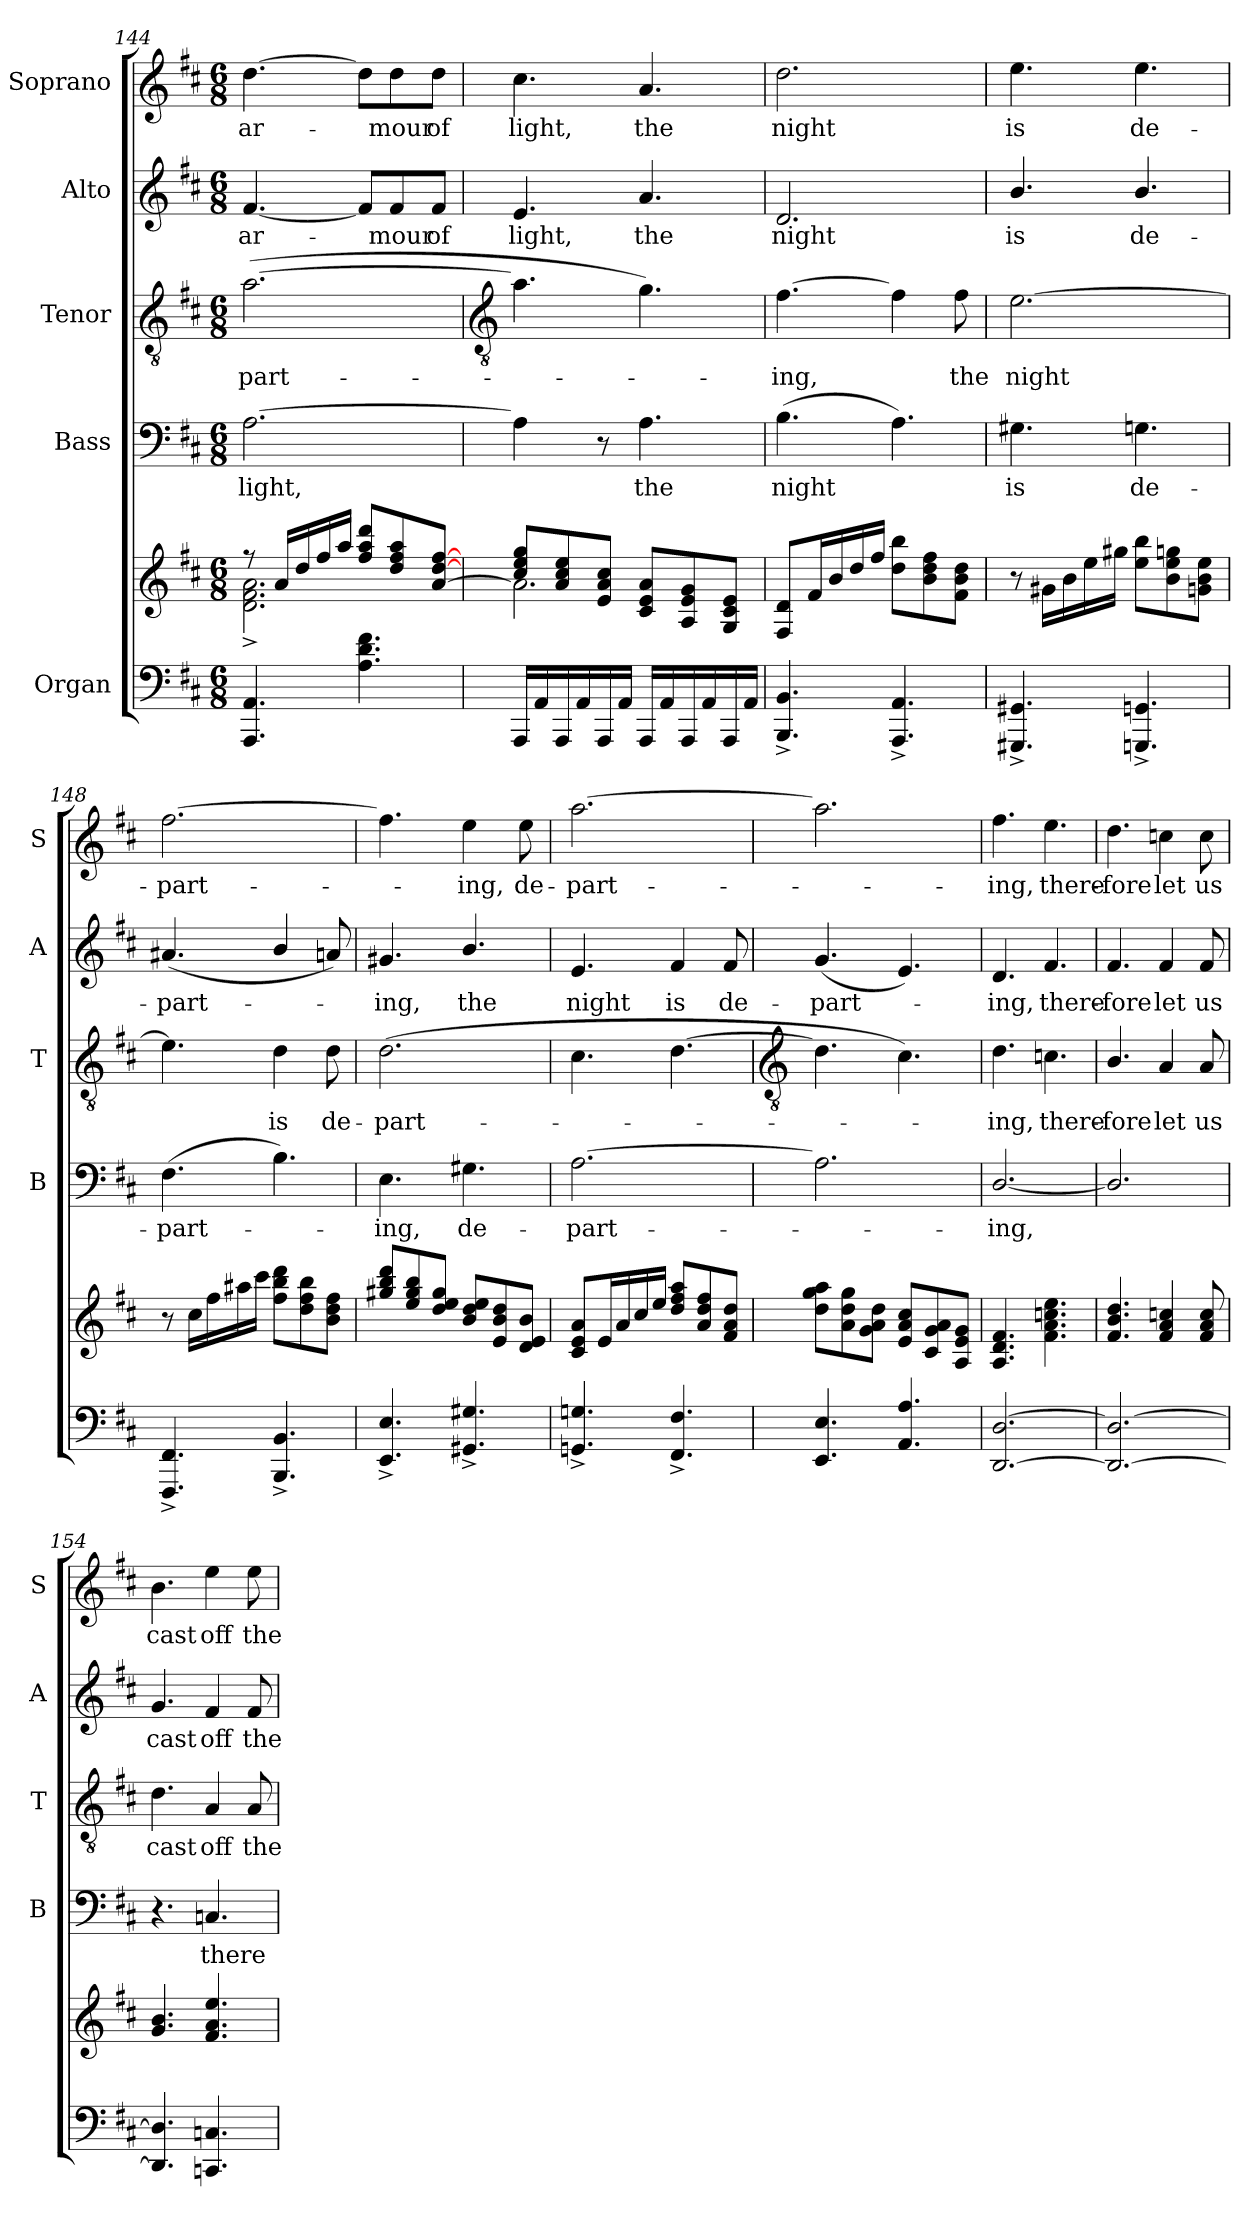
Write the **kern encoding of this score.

**kern	**kern	**kern	**text	**kern	**text	**kern	**text	**kern	**text
*part5	*part5	*part4	*part4	*part3	*part3	*part2	*part2	*part1	*part1
*staff6	*staff5	*staff4	*staff4	*staff3	*staff3	*staff2	*staff2	*staff1	*staff1
*I"Organ	*	*I"Bass	*	*I"Tenor	*	*I"Alto	*	*I"Soprano	*
*	*	*I'B	*	*I'T	*	*I'A	*	*I'S	*
*clefF4	*clefG2	*clefF4	*	*clefGv2	*	*clefG2	*	*clefG2	*
*k[f#c#]	*k[f#c#]	*k[f#c#]	*	*k[f#c#]	*	*k[f#c#]	*	*k[f#c#]	*
*D:	*D:	*D:	*	*D:	*	*D:	*	*D:	*
*M6/8	*M6/8	*M6/8	*	*M6/8	*	*M6/8	*	*M6/8	*
=144	=144	=144	=144	=144	=144	=144	=144	=144	=144
*	*^	*	*	*	*	*	*	*	*
!	!	!	!	!LO:LY:b	!	!LO:LY:b	!	!LO:LY:b	!	!LO:LY:b
4.AAA 4.AA	8r	2.d\^ 2.f#\^ 2.a\^	[2.A	light,	(>[2.a	-part-	[4.f#	ar-	[4.dd	ar-
.	16a/LL	.	.	.	.	.	.	.	.	.
.	16dd/	.	.	.	.	.	.	.	.	.
.	16ff#/	.	.	.	.	.	.	.	.	.
.	16aa/JJ	.	.	.	.	.	.	.	.	.
4.A 4.d 4.f#	8ff#/ 8aa/ 8ddd/L	.	.	.	.	.	8f#/L]	.	8dd\L]	.
!	!	!	!	!	!	!	!	!LO:LY:b	!	!LO:LY:b
.	8dd/ 8ff#/ 8aa/	.	.	.	.	.	8f#/	mour	8dd\	mour
!	!	!	!	!	!	!	!	!LO:LY:b	!	!LO:LY:b
.	[8a/ [8dd/ [8ff#/J	.	.	.	.	.	8f#/J	of	8dd\J	of
!!LO:LB:g=z
=145	=145	=145	=145	=145	=145	=145	=145	=145	=145	=145
*	*	*	*	*	*clefGv2	*	*	*	*	*
!	!	!	!	!	!	!	!	!LO:LY:b	!	!LO:LY:b
16AAALL	8cc#/ 8ee/ 8gg/L	2.a\]	4A]	.	4.a]	.	4.e	light,	4.cc#	light,
16AA	.	.	.	.	.	.	.	.	.	.
16AAA	8a/ 8cc#/ 8ee/	.	.	.	.	.	.	.	.	.
16AA	.	.	.	.	.	.	.	.	.	.
16AAA	8e/ 8a/ 8cc#/J	.	8r	.	.	.	.	.	.	.
16AAJJ	.	.	.	.	.	.	.	.	.	.
!	!	!	!	!LO:LY:b	!	!	!	!LO:LY:b	!	!LO:LY:b
16AAALL	8c#/ 8e/ 8a/L	.	4.A	the	4.g)	.	4.a	the	4.a	the
16AA	.	.	.	.	.	.	.	.	.	.
16AAA	8A/ 8e/ 8g/	.	.	.	.	.	.	.	.	.
16AA	.	.	.	.	.	.	.	.	.	.
16AAA	8G/ 8c#/ 8e/J	.	.	.	.	.	.	.	.	.
16AAJJ	.	.	.	.	.	.	.	.	.	.
=146	=146	=146	=146	=146	=146	=146	=146	=146	=146	=146
!	!	!	!	!LO:LY:b	!	!LO:LY:b	!	!LO:LY:b	!	!LO:LY:b
4.BBB^ 4.BB^	8F# 8dL	2ryy	(>4.B	night	[4.f#	ing,	2.d	night	2.dd	night
.	16f#L	.	.	.	.	.	.	.	.	.
.	16b	.	.	.	.	.	.	.	.	.
.	16dd	.	.	.	.	.	.	.	.	.
.	16ff#JJ	.	.	.	.	.	.	.	.	.
4.AAA^ 4.AA^	8dd\ 8bb\L	.	4.A)	.	4f#]	.	.	.	.	.
.	8b\ 8dd\ 8ff#\	4ryy	.	.	.	.	.	.	.	.
!	!	!	!	!	!	!LO:LY:b	!	!	!	!
.	8f#\ 8b\ 8dd\J	.	.	.	8f#	the	.	.	.	.
=147	=147	=147	=147	=147	=147	=147	=147	=147	=147	=147
!	!	!	!	!LO:LY:b	!	!LO:LY:b	!	!LO:LY:b	!	!LO:LY:b
4.GGG#X^ 4.GG#X^	8r	2ryy	4.G#X	is	[2.e	night	4.b/	is	4.ee	is
.	16g#X\LL	.	.	.	.	.	.	.	.	.
.	16b\	.	.	.	.	.	.	.	.	.
.	16ee\	.	.	.	.	.	.	.	.	.
.	16gg#X\JJ	.	.	.	.	.	.	.	.	.
!	!	!	!	!LO:LY:b	!	!	!	!LO:LY:b	!	!LO:LY:b
4.GGGn^ 4.GGn^	8ee\ 8bb\L	.	4.Gn	de-	.	.	4.b/	de-	4.ee	de-
.	8b\ 8ee\ 8ggn\	4ryy	.	.	.	.	.	.	.	.
.	8gn\ 8b\ 8ee\J	.	.	.	.	.	.	.	.	.
=148	=148	=148	=148	=148	=148	=148	=148	=148	=148	=148
!	!	!	!	!LO:LY:b	!	!	!	!LO:LY:b	!	!LO:LY:b
4.FFF#^ 4.FF#^	8r	2ryy	(>4.F#	-part-	4.e]	.	(<4.a#X	-part-	[2.ff#	-part-
.	16cc#\LL	.	.	.	.	.	.	.	.	.
.	16ff#\	.	.	.	.	.	.	.	.	.
.	16aa#X\	.	.	.	.	.	.	.	.	.
.	16ccc#\JJ	.	.	.	.	.	.	.	.	.
!	!	!	!	!	!	!LO:LY:b	!	!	!	!
4.BBB^ 4.BB^	8ff#\ 8bb\ 8ddd\L	.	4.B)	.	4d	is	4b/	.	.	.
.	8dd\ 8ff#\ 8bb\	4ryy	.	.	.	.	.	.	.	.
!	!	!	!	!	!	!LO:LY:b	!	!	!	!
.	8b\ 8dd\ 8ff#\J	.	.	.	8d	de-	8an)	.	.	.
=149	=149	=149	=149	=149	=149	=149	=149	=149	=149	=149
!	!	!LO:N:vis=1	!	!LO:LY:b	!	!LO:LY:b	!	!LO:LY:b	!	!
4.EE^ 4.E^	8gg#X 8bb 8dddL	2.ryy	4.E	ing,	(>2.d	-part-	4.g#X	ing,	4.ff#]	.
.	8ee 8gg# 8bb	.	.	.	.	.	.	.	.	.
.	8dd 8ee 8gg#J	.	.	.	.	.	.	.	.	.
!	!	!	!	!LO:LY:b	!	!	!	!LO:LY:b	!	!LO:LY:b
4.GG#X^ 4.G#X^	8b 8dd 8eeL	.	4.G#X	de-	.	.	4.b/	the	4ee	ing,
.	8e 8b 8dd	.	.	.	.	.	.	.	.	.
!	!	!	!	!	!	!	!	!	!	!LO:LY:b
.	8d 8e 8bJ	.	.	.	.	.	.	.	8ee	de-
=150	=150	=150	=150	=150	=150	=150	=150	=150	=150	=150
!	!	!LO:N:vis=1	!	!LO:LY:b	!	!	!	!LO:LY:b	!	!LO:LY:b
4.GGn^ 4.Gn^	8c# 8e 8aL	2.ryy	[2.A	-part-	4.c#	.	4.e	night	[2.aa	-part-
.	16eL	.	.	.	.	.	.	.	.	.
.	16a	.	.	.	.	.	.	.	.	.
.	16cc#	.	.	.	.	.	.	.	.	.
.	16eeJJ	.	.	.	.	.	.	.	.	.
!	!	!	!	!	!	!	!	!LO:LY:b	!	!
4.FF#^ 4.F#^	8dd 8ff# 8aaL	.	.	.	[4.d	.	4f#	is	.	.
.	8a 8dd 8ff#	.	.	.	.	.	.	.	.	.
!	!	!	!	!	!	!	!	!LO:LY:b	!	!
.	8f# 8a 8ddJ	.	.	.	.	.	8f#	de-	.	.
*	*v	*v	*	*	*	*	*	*	*	*
!!LO:LB:g=z
=151	=151	=151	=151	=151	=151	=151	=151	=151	=151
*	*	*	*	*clefGv2	*	*	*	*	*
*^	*	*	*	*	*	*	*	*	*
!	!LO:N:vis=1	!	!	!	!	!	!	!LO:LY:b	!	!
4.EE 4.E	2.ryy	8dd 8gg 8aaL	2.A]	.	4.d]	.	(<4.g	-part-	2.aa]	.
.	.	8a 8dd 8gg	.	.	.	.	.	.	.	.
.	.	8g 8a 8ddJ	.	.	.	.	.	.	.	.
4.AA 4.A	.	8e 8a 8cc#L	.	.	4.c#)	.	4.e)	.	.	.
.	.	8c# 8g 8a	.	.	.	.	.	.	.	.
.	.	8A 8e 8gJ	.	.	.	.	.	.	.	.
=152	=152	=152	=152	=152	=152	=152	=152	=152	=152	=152
!	!LO:N:vis=1	!	!	!LO:LY:b	!	!LO:LY:b	!	!LO:LY:b	!	!LO:LY:b
[2.DD [2.D	2.ryy	4.A 4.d 4.f#	[2.D/	ing,	4.d	ing,	4.d	ing,	4.ff#	ing,
!	!	!	!	!	!	!LO:LY:b	!	!LO:LY:b	!	!LO:LY:b
.	.	4.f# 4.a 4.ccn 4.ee	.	.	4.cn	there-	4.f#	there-	4.ee	there-
=153	=153	=153	=153	=153	=153	=153	=153	=153	=153	=153
!	!LO:N:vis=1	!	!	!	!	!LO:LY:b	!	!LO:LY:b	!	!LO:LY:b
2.DD_ 2.D_	2.ryy	4.f# 4.b 4.dd	2.D/]	.	4.B/	-fore	4.f#	-fore	4.dd	-fore
!	!	!	!	!	!	!LO:LY:b	!	!LO:LY:b	!	!LO:LY:b
.	.	4f# 4a 4ccn	.	.	4A	let	4f#	let	4ccn	let
!	!	!	!	!	!	!LO:LY:b	!	!LO:LY:b	!	!LO:LY:b
.	.	8f# 8a 8cc	.	.	8A	us	8f#	us	8cc	us
=154	=154	=154	=154	=154	=154	=154	=154	=154	=154	=154
!	!LO:N:vis=1	!	!	!	!	!LO:LY:b	!	!LO:LY:b	!	!LO:LY:b
4.DD] 4.D]	2.ryy	4.g 4.b	4.r	.	4.d	cast	4.g	cast	4.b	cast
!	!	!	!	!LO:LY:b	!	!LO:LY:b	!	!LO:LY:b	!	!LO:LY:b
4.CCn 4.Cn	.	4.f# 4.a 4.ee	4.Cn	there-	4A	off	4f#	off	4ee	off
!	!	!	!	!	!	!LO:LY:b	!	!LO:LY:b	!	!LO:LY:b
.	.	.	.	.	8A	the	8f#	the	8ee	the
*v	*v	*	*	*	*	*	*	*	*	*
=	=	=	=	=	=	=	=	=	=
*-	*-	*-	*-	*-	*-	*-	*-	*-	*-
